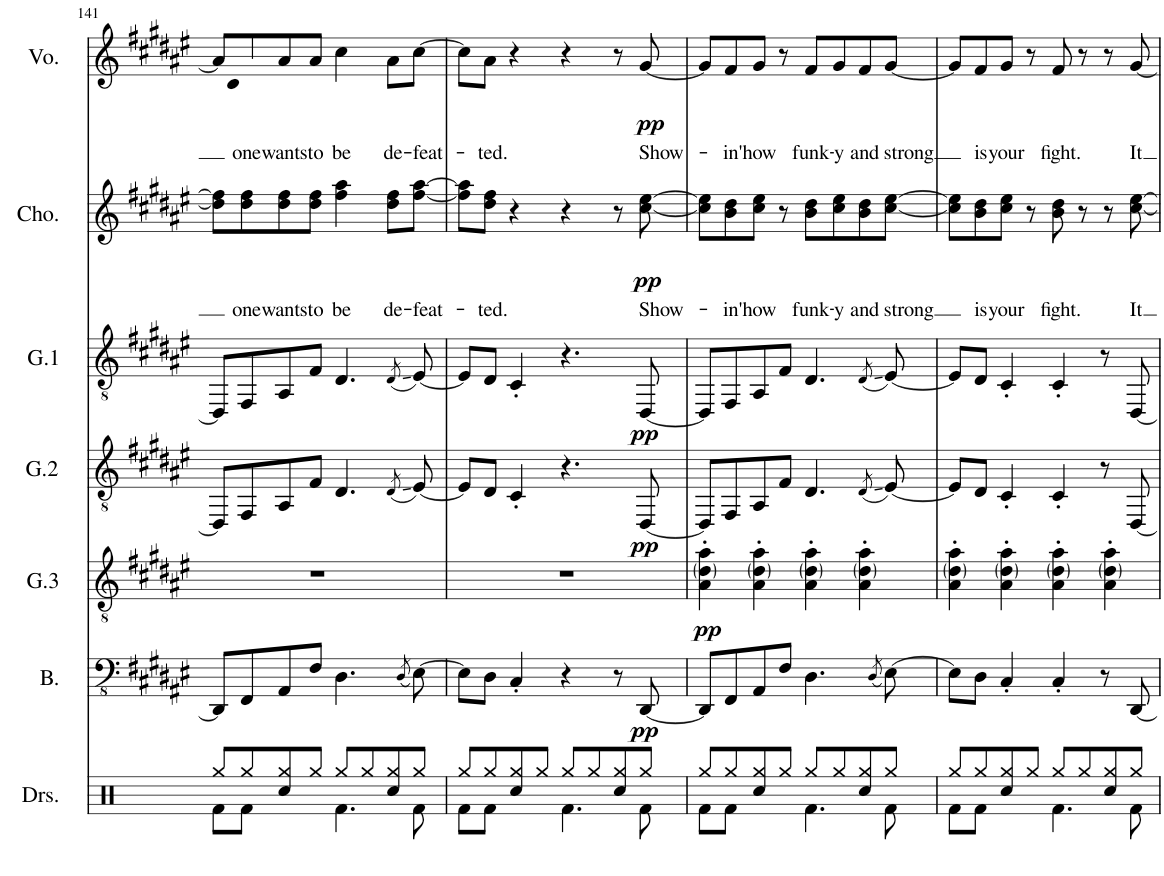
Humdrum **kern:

**kern	**dynam	**kern	**dynam	**kern	**dynam	**kern	**dynam	**kern	**text	**dynam	**kern	**text	**dynam
*part6	*part6	*part5	*part5	*part4	*part4	*part3	*part3	*part2	*part2	*part2	*part1	*part1	*part1
*staff6	*staff6	*staff5	*staff5	*staff4	*staff4	*staff3	*staff3	*staff2	*staff2	*staff2	*staff1	*staff1	*staff1
*I"Bass	*	*I"Guitar 3	*	*I"Guitar 2	*	*I"Guitar 1	*	*I"Choir	*	*	*I"Voice	*	*
*I'B.	*	*I'G.3	*	*I'G.2	*	*I'G.1	*	*I'Cho.	*	*	*I'Vo.	*	*
!!LO:PB:g=z
*clefFv4	*	*clefGv2	*	*clefGv2	*	*clefGv2	*	*clefG2	*	*	*clefG2	*	*
*k[f#c#g#d#a#e#]	*	*k[f#c#g#d#a#e#]	*	*k[f#c#g#d#a#e#]	*	*k[f#c#g#d#a#e#]	*	*k[f#c#g#d#a#e#]	*	*	*k[f#c#g#d#a#e#]	*	*
*M4/4	*	*M4/4	*	*M4/4	*	*M4/4	*	*M4/4	*	*	*M4/4	*	*
=141	=141	=141	=141	=141	=141	=141	=141	=141	=141	=141	=141	=141	=141
8DDD#/L]	.	1r	.	8DD#/L]	.	8DD#/L]	.	8dd#\] 8ff#\]L	.	.	8a#/L]	.	.
!	!	!	!	!	!	!	!	!	!LO:LY:b	!	!	!LO:LY:b	!
8FFF#/	.	.	.	8FF#/	.	8FF#/	.	8dd#\ 8ff#\	one	.	8a#/	one	.
!	!	!	!	!	!	!	!	!	!LO:LY:b	!	!	!LO:LY:b	!
8AAA#/	.	.	.	8AA#/	.	8AA#/	.	8dd#\ 8ff#\	wants	.	8a#/	wants	.
!	!	!	!	!	!	!	!	!	!LO:LY:b	!	!	!LO:LY:b	!
8FF#/J	.	.	.	8F#/J	.	8F#/J	.	8dd#\ 8ff#\J	to	.	8a#/J	to	.
!	!	!	!	!	!	!	!	!	!LO:LY:b	!	!	!LO:LY:b	!
4.DD#\	.	.	.	4.D#/	.	4.D#/	.	4ff#\ 4aa#\	be	.	4cc#\	be	.
!	!	!	!	!	!	!	!	!	!LO:LY:b	!	!	!LO:LY:b	!
.	.	.	.	.	.	.	.	8dd#\ 8ff#\L	de-	.	8a#\L	de-	.
(8qDD#/	.	.	.	(8qD#/	.	(8qD#/	.	.	.	.	.	.	.
!	!	!	!	!	!	!	!	!	!LO:LY:b	!	!	!LO:LY:b	!
[8EE#\)	.	.	.	[8E#/)	.	[8E#/)	.	[8ff#\ [8aa#\J	-feat-	.	[8cc#\J	-feat-	.
=142	=142	=142	=142	=142	=142	=142	=142	=142	=142	=142	=142	=142	=142
8EE#\L]	.	1r	.	8E#/L]	.	8E#/L]	.	8ff#\] 8aa#\]L	.	.	8cc#\L]	.	.
!	!	!	!	!	!	!	!	!	!LO:LY:b	!	!	!LO:LY:b	!
8DD#\J	.	.	.	8D#/J	.	8D#/J	.	8dd#\ 8ff#\J	-ted.	.	8a#\J	-ted.	.
4CC#'/	.	.	.	4C#'/	.	4C#'/	.	4r	.	.	4r	.	.
4r	.	.	.	4.r	.	4.r	.	4r	.	.	4r	.	.
8r	.	.	.	.	.	.	.	8r	.	.	8r	.	.
!	!LO:DY:b	!	!	!	!LO:DY:b	!	!LO:DY:b	!	!LO:LY:b	!LO:DY:b	!	!LO:LY:b	!LO:DY:b
[8DDD#/	pp	.	.	[8DD#/	pp	[8DD#/	pp	[8cc#\ [8ee#\	Show-	pp	[8g#/	Show-	pp
=143	=143	=143	=143	=143	=143	=143	=143	=143	=143	=143	=143	=143	=143
!	!	!	!LO:DY:b	!	!	!	!	!	!	!	!	!	!
8DDD#/L]	.	4A#\' 4d#\' 4a#\'	pp	8DD#/L]	.	8DD#/L]	.	8cc#\] 8ee#\]L	.	.	8g#/L]	.	.
!	!	!	!	!	!	!	!	!	!LO:LY:b	!	!	!LO:LY:b	!
8FFF#/	.	.	.	8FF#/	.	8FF#/	.	8b\ 8dd#\	-in'	.	8f#/	-in'	.
!	!	!	!	!	!	!	!	!	!LO:LY:b	!	!	!LO:LY:b	!
8AAA#/	.	4A#\' 4d#\' 4a#\'	.	8AA#/	.	8AA#/	.	8cc#\ 8ee#\J	how	.	8g#/J	how	.
8FF#/J	.	.	.	8F#/J	.	8F#/J	.	8r	.	.	8r	.	.
!	!	!	!	!	!	!	!	!	!LO:LY:b	!	!	!LO:LY:b	!
4.DD#\	.	4A#\' 4d#\' 4a#\'	.	4.D#/	.	4.D#/	.	8b\ 8dd#\L	funk-	.	8f#/L	funk-	.
!	!	!	!	!	!	!	!	!	!LO:LY:b	!	!	!LO:LY:b	!
.	.	.	.	.	.	.	.	8cc#\ 8ee#\	-y	.	8g#/	-y	.
!	!	!	!	!	!	!	!	!	!LO:LY:b	!	!	!LO:LY:b	!
.	.	4A#\' 4d#\' 4a#\'	.	.	.	.	.	8b\ 8dd#\	and	.	8f#/	and	.
(8qDD#/	.	.	.	(8qD#/	.	(8qD#/	.	.	.	.	.	.	.
!	!	!	!	!	!	!	!	!	!LO:LY:b	!	!	!LO:LY:b	!
[8EE#\)	.	.	.	[8E#/)	.	[8E#/)	.	[8cc#\ [8ee#\J	strong	.	[8g#/J	strong	.
=144	=144	=144	=144	=144	=144	=144	=144	=144	=144	=144	=144	=144	=144
8EE#\L]	.	4A#\' 4d#\' 4a#\'	.	8E#/L]	.	8E#/L]	.	8cc#\] 8ee#\]L	.	.	8g#/L]	.	.
!	!	!	!	!	!	!	!	!	!LO:LY:b	!	!	!LO:LY:b	!
8DD#\J	.	.	.	8D#/J	.	8D#/J	.	8b\ 8dd#\	is	.	8f#/	is	.
!	!	!	!	!	!	!	!	!	!LO:LY:b	!	!	!LO:LY:b	!
4CC#'/	.	4A#\' 4d#\' 4a#\'	.	4C#'/	.	4C#'/	.	8cc#\ 8ee#\J	your	.	8g#/J	your	.
.	.	.	.	.	.	.	.	8r	.	.	8r	.	.
!	!	!	!	!	!	!	!	!	!LO:LY:b	!	!	!LO:LY:b	!
4CC#'/	.	4A#\' 4d#\' 4a#\'	.	4C#'/	.	4C#'/	.	8b\ 8dd#\	fight.	.	8f#/	fight.	.
.	.	.	.	.	.	.	.	8r	.	.	8r	.	.
8r	.	4A#\' 4d#\' 4a#\'	.	8r	.	8r	.	8r	.	.	8r	.	.
!	!	!	!	!	!	!	!	!	!LO:LY:b	!	!	!LO:LY:b	!
[8DDD#/	.	.	.	[8DD#/	.	[8DD#/	.	[8cc#\ [8ee#\	It	.	[8g#/	It	.
=	=	=	=	=	=	=	=	=	=	=	=	=	=
*-	*-	*-	*-	*-	*-	*-	*-	*-	*-	*-	*-	*-	*-
